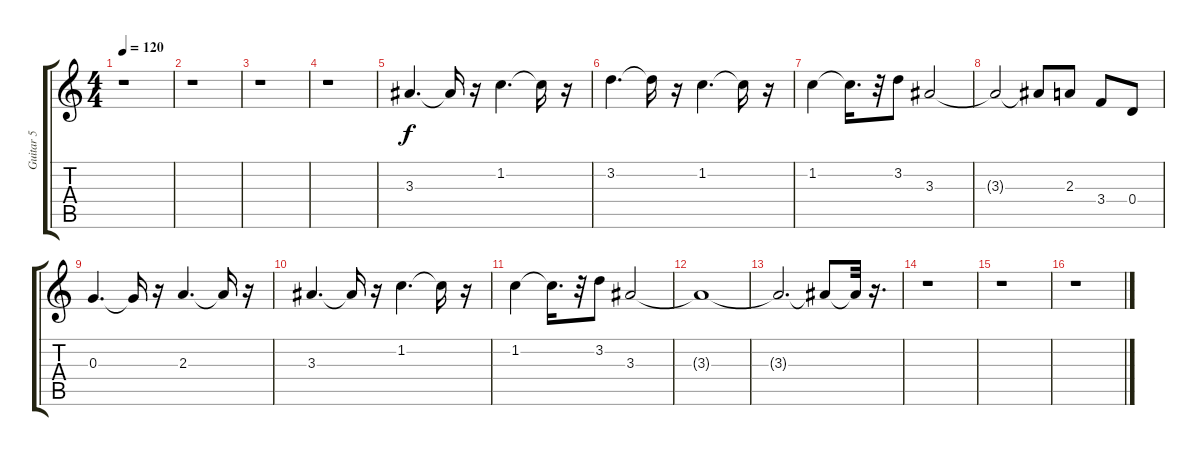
\track ("Guitar 5" "Guitar 5") {instrument distortionguitar}
\staff {score tabs}
\tuning (E4 B3 G3 D3 A2 E2) {hide}
\ts (4 4)
\tempo 120
\clef g2
\ks c
r.1{dy f} |
r.1 |
r.1 |
r.1 |
3.3.4{d} 3.3{t}.16 r.16 1.2.4{d} 1.2{t}.16 r.16 |
3.2.4{d} 3.2{t}.16 r.16 1.2.4{d} 1.2{t}.16 r.16 |
1.2.4 1.2{t}.16{d} r.32 3.2.8 3.3.2 |
3.3{t}.2 3.3{t}.8 2.3.8 3.4.8 0.4.8 |
0.3.4{d} 0.3{t}.16 r.16 2.3.4{d} 2.3{t}.16 r.16 |
3.3.4{d} 3.3{t}.16 r.16 1.2.4{d} 1.2{t}.16 r.16 |
1.2.4 1.2{t}.16{d} r.32 3.2.8 3.3.2 |
3.3{t}.1 |
3.3{t}.2{d} 3.3{t}.8 3.3{t}.32 r.16{d} |
r.1 |
r.1 |
r.1
